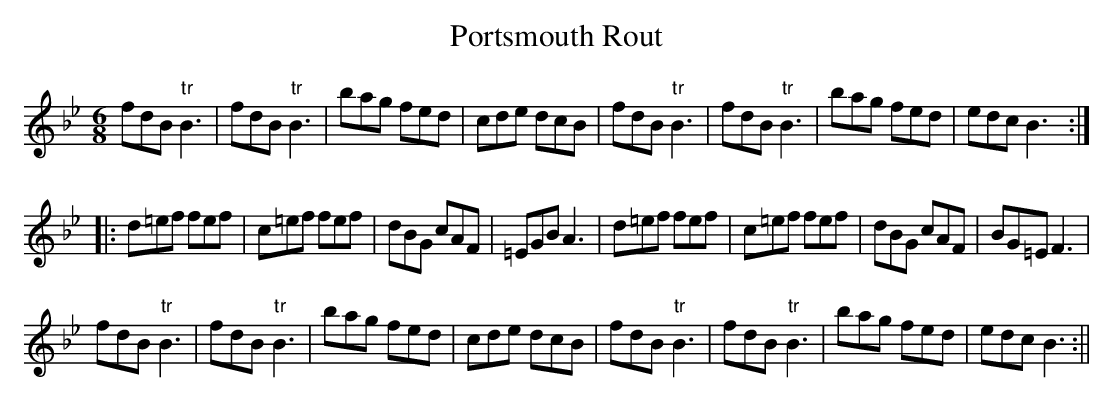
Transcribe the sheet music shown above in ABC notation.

X:1
T:Portsmouth Rout
M:6/8
L:1/8
K:Bb
fdB "tr"B3|fdB "tr"B3|bag fed|cde dcB|fdB "tr"B3|fdB "tr"B3|bag fed|edc B3:|
|:d=ef fef|c=ef fef|dBG cAF|=EGB A3|d=ef fef|c=ef fef|dBG cAF|BG=E F3|
fdB "tr"B3|fdB "tr"B3|bag fed|cde dcB|fdB "tr"B3|fdB "tr"B3|bag fed|edc B3:||
